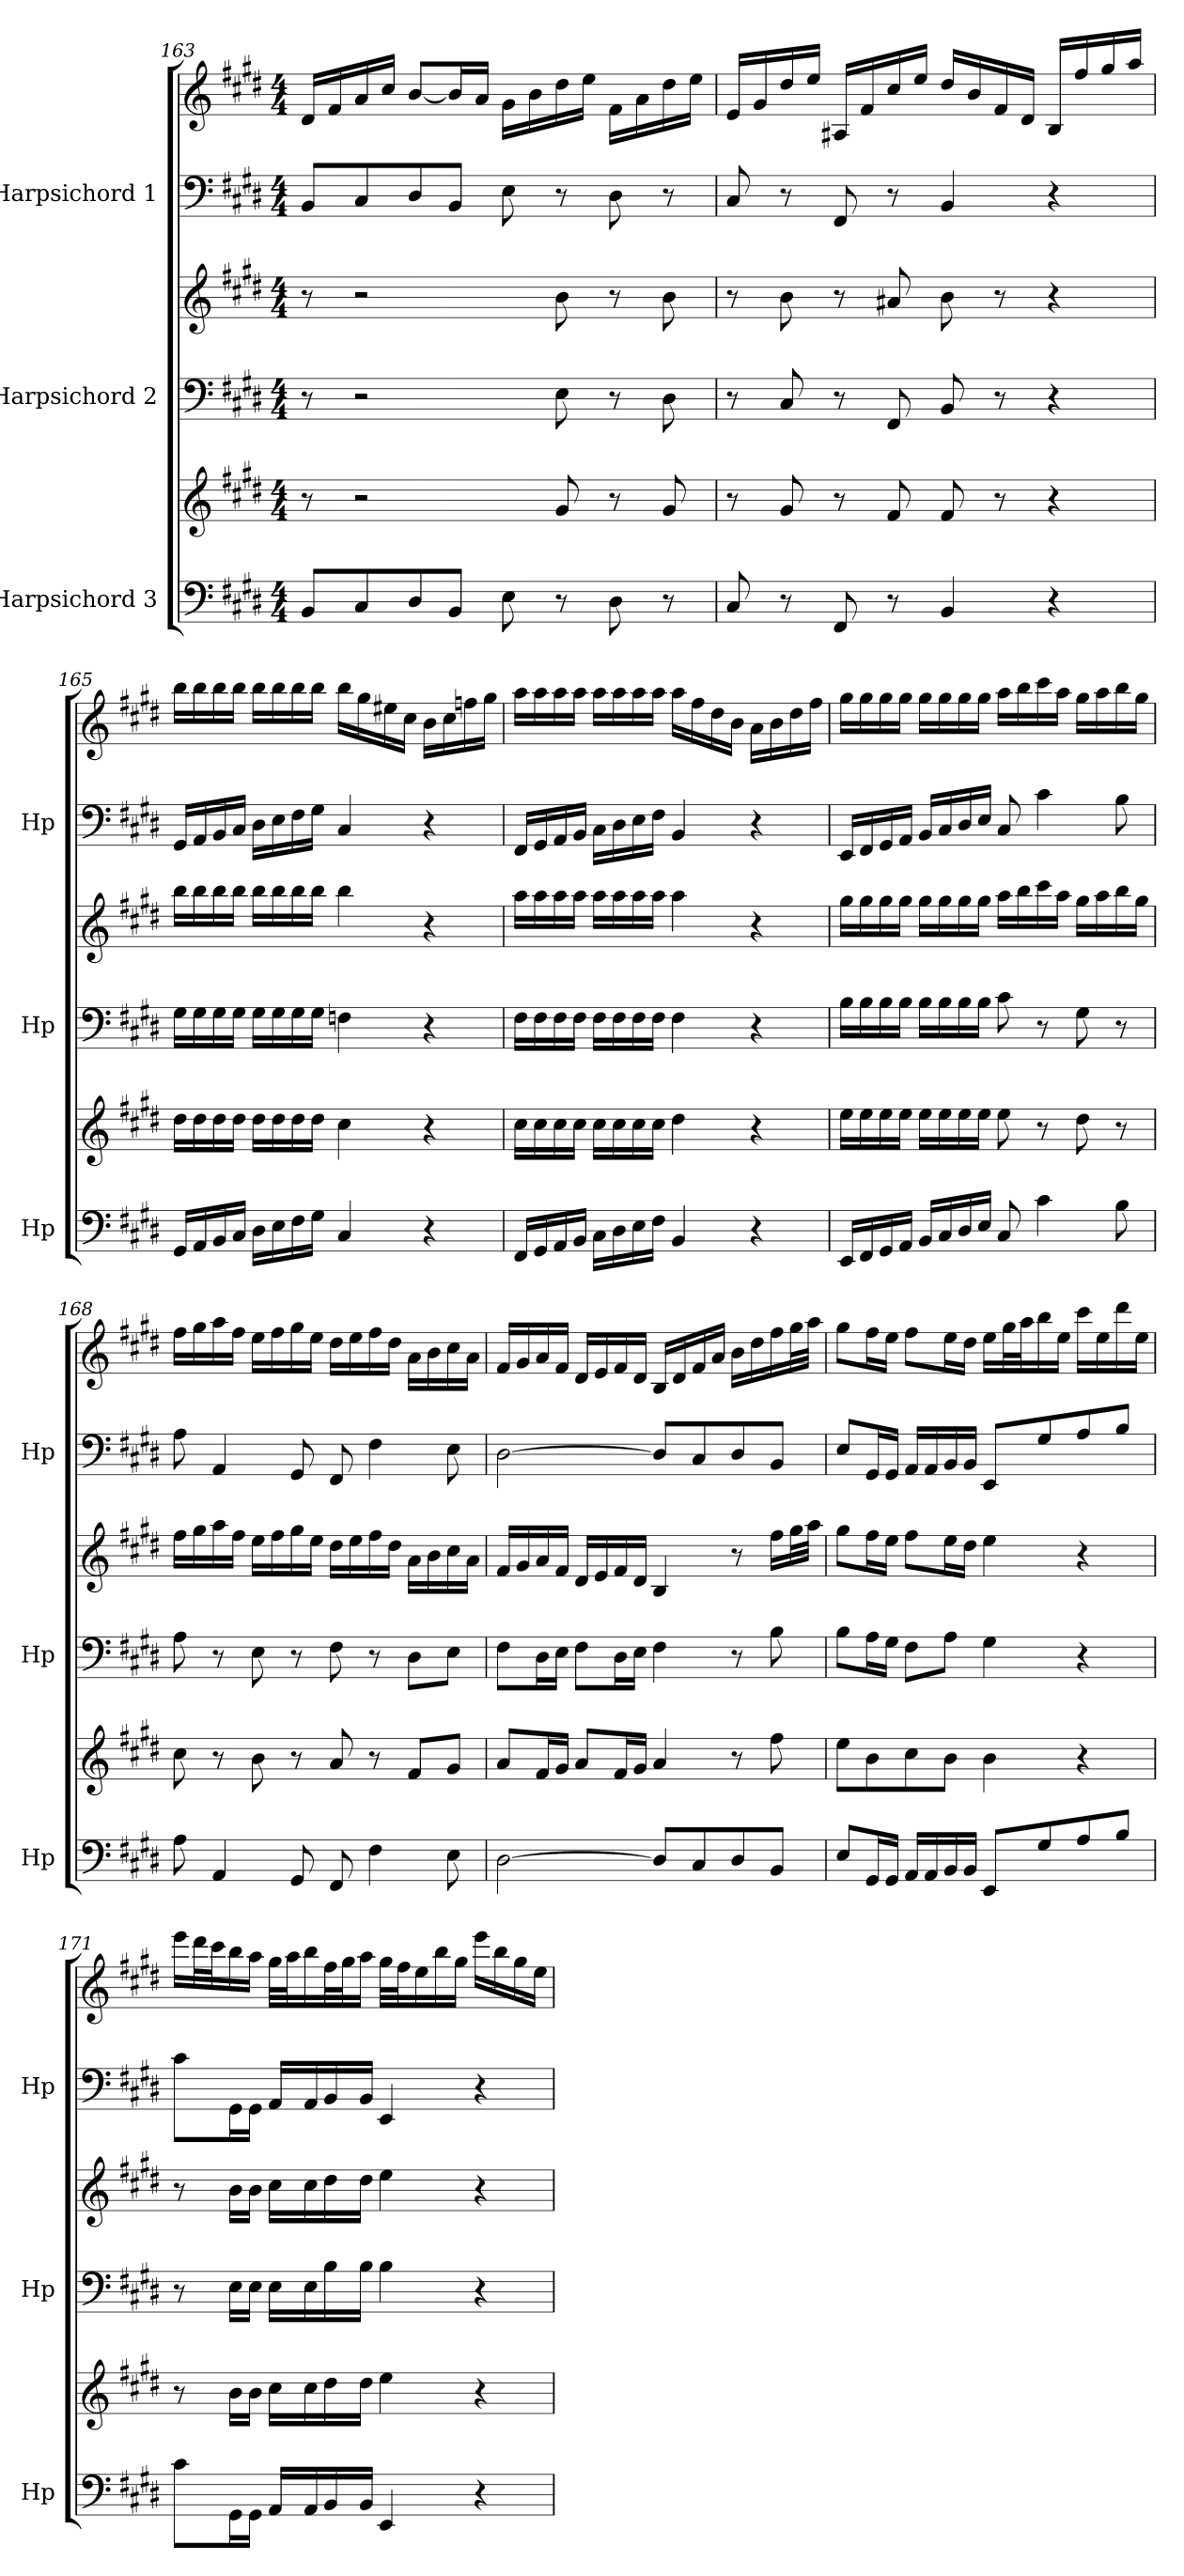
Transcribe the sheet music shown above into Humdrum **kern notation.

**kern	**kern	**kern	**kern	**kern	**kern
*part3	*part3	*part2	*part2	*part1	*part1
*staff6	*staff5	*staff4	*staff3	*staff2	*staff1
*I"Harpsichord 3	*	*I"Harpsichord 2	*	*I"Harpsichord 1	*
*I'Hp	*	*I'Hp	*	*I'Hp	*
!!LO:PB:g=z
*clefF4	*clefG2	*clefF4	*clefG2	*clefF4	*clefG2
*k[f#c#g#d#]	*k[f#c#g#d#]	*k[f#c#g#d#]	*k[f#c#g#d#]	*k[f#c#g#d#]	*k[f#c#g#d#]
*M4/4	*M4/4	*M4/4	*M4/4	*M4/4	*M4/4
=163	=163	=163	=163	=163	=163
8BB/L	8r	8r	8r	8BB/L	16d#/LL
.	.	.	.	.	16f#/
8C#/	2r	2r	2r	8C#/	16a/
.	.	.	.	.	16cc#/JJ
8D#/	.	.	.	8D#/	[8b/L
8BB/J	.	.	.	8BB/J	16b/L]
.	.	.	.	.	16a/JJ
8E\	.	.	.	8E\	16g#\LL
.	.	.	.	.	16b\
8r	8g#/	8E\	8b\	8r	16dd#\
.	.	.	.	.	16ee\JJ
8D#\	8r	8r	8r	8D#\	16f#\LL
.	.	.	.	.	16a\
8r	8g#/	8D#\	8b\	8r	16dd#\
.	.	.	.	.	16ee\JJ
=164	=164	=164	=164	=164	=164
8C#/	8r	8r	8r	8C#/	16e/LL
.	.	.	.	.	16g#/
8r	8g#/	8C#/	8b\	8r	16dd#/
.	.	.	.	.	16ee/JJ
8FF#/	8r	8r	8r	8FF#/	16A#X/LL
.	.	.	.	.	16f#/
8r	8f#/	8FF#/	8a#X/	8r	16cc#/
.	.	.	.	.	16ee/JJ
4BB/	8f#/	8BB/	8b\	4BB/	16dd#/LL
.	.	.	.	.	16b/
.	8r	8r	8r	.	16f#/
.	.	.	.	.	16d#/JJ
4r	4r	4r	4r	4r	16B/LL
.	.	.	.	.	16ff#/
.	.	.	.	.	16gg#/
.	.	.	.	.	16aa/JJ
!!LO:LB:g=z
=165	=165	=165	=165	=165	=165
16GG#/LL	16dd#\LL	16G#\LL	16bb\LL	16GG#/LL	16bb\LL
16AA/	16dd#\	16G#\	16bb\	16AA/	16bb\
16BB/	16dd#\	16G#\	16bb\	16BB/	16bb\
16C#/JJ	16dd#\JJ	16G#\JJ	16bb\JJ	16C#/JJ	16bb\JJ
16D#\LL	16dd#\LL	16G#\LL	16bb\LL	16D#\LL	16bb\LL
16E\	16dd#\	16G#\	16bb\	16E\	16bb\
16F#\	16dd#\	16G#\	16bb\	16F#\	16bb\
16G#\JJ	16dd#\JJ	16G#\JJ	16bb\JJ	16G#\JJ	16bb\JJ
4C#/	4cc#\	4Fn\	4bb\	4C#/	16bb\LL
.	.	.	.	.	16gg#\
.	.	.	.	.	16ee#X\
.	.	.	.	.	16cc#\JJ
4r	4r	4r	4r	4r	16b\LL
.	.	.	.	.	16cc#\
.	.	.	.	.	16ffn\
.	.	.	.	.	16gg#\JJ
=166	=166	=166	=166	=166	=166
16FF#/LL	16cc#\LL	16F#\LL	16aa\LL	16FF#/LL	16aa\LL
16GG#/	16cc#\	16F#\	16aa\	16GG#/	16aa\
16AA/	16cc#\	16F#\	16aa\	16AA/	16aa\
16BB/JJ	16cc#\JJ	16F#\JJ	16aa\JJ	16BB/JJ	16aa\JJ
16C#\LL	16cc#\LL	16F#\LL	16aa\LL	16C#\LL	16aa\LL
16D#\	16cc#\	16F#\	16aa\	16D#\	16aa\
16E\	16cc#\	16F#\	16aa\	16E\	16aa\
16F#\JJ	16cc#\JJ	16F#\JJ	16aa\JJ	16F#\JJ	16aa\JJ
4BB/	4dd#\	4F#\	4aa\	4BB/	16aa\LL
.	.	.	.	.	16ff#\
.	.	.	.	.	16dd#\
.	.	.	.	.	16b\JJ
4r	4r	4r	4r	4r	16a\LL
.	.	.	.	.	16b\
.	.	.	.	.	16dd#\
.	.	.	.	.	16ff#\JJ
!!LO:PB:g=z
=167	=167	=167	=167	=167	=167
16EE/LL	16ee\LL	16B\LL	16gg#\LL	16EE/LL	16gg#\LL
16FF#/	16ee\	16B\	16gg#\	16FF#/	16gg#\
16GG#/	16ee\	16B\	16gg#\	16GG#/	16gg#\
16AA/JJ	16ee\JJ	16B\JJ	16gg#\JJ	16AA/JJ	16gg#\JJ
16BB/LL	16ee\LL	16B\LL	16gg#\LL	16BB/LL	16gg#\LL
16C#/	16ee\	16B\	16gg#\	16C#/	16gg#\
16D#/	16ee\	16B\	16gg#\	16D#/	16gg#\
16E/JJ	16ee\JJ	16B\JJ	16gg#\JJ	16E/JJ	16gg#\JJ
8C#/	8ee\	8c#\	16aa\LL	8C#/	16aa\LL
.	.	.	16bb\	.	16bb\
4c#\	8r	8r	16ccc#\	4c#\	16ccc#\
.	.	.	16aa\JJ	.	16aa\JJ
.	8dd#\	8G#\	16gg#\LL	.	16gg#\LL
.	.	.	16aa\	.	16aa\
8B\	8r	8r	16bb\	8B\	16bb\
.	.	.	16gg#\JJ	.	16gg#\JJ
=168	=168	=168	=168	=168	=168
8A\	8cc#\	8A\	16ff#\LL	8A\	16ff#\LL
.	.	.	16gg#\	.	16gg#\
4AA/	8r	8r	16aa\	4AA/	16aa\
.	.	.	16ff#\JJ	.	16ff#\JJ
.	8b\	8E\	16ee\LL	.	16ee\LL
.	.	.	16ff#\	.	16ff#\
8GG#/	8r	8r	16gg#\	8GG#/	16gg#\
.	.	.	16ee\JJ	.	16ee\JJ
8FF#/	8a/	8F#\	16dd#\LL	8FF#/	16dd#\LL
.	.	.	16ee\	.	16ee\
4F#\	8r	8r	16ff#\	4F#\	16ff#\
.	.	.	16dd#\JJ	.	16dd#\JJ
.	8f#/L	8D#\L	16a\LL	.	16a\LL
.	.	.	16b\	.	16b\
8E\	8g#/J	8E\J	16cc#\	8E\	16cc#\
.	.	.	16a\JJ	.	16a\JJ
!!LO:LB:g=z
=169	=169	=169	=169	=169	=169
[2D#\	8a/L	8F#\L	16f#/LL	[2D#\	16f#/LL
.	.	.	16g#/	.	16g#/
.	16f#/L	16D#\L	16a/	.	16a/
.	16g#/JJ	16E\JJ	16f#/JJ	.	16f#/JJ
.	8a/L	8F#\L	16d#/LL	.	16d#/LL
.	.	.	16e/	.	16e/
.	16f#/L	16D#\L	16f#/	.	16f#/
.	16g#/JJ	16E\JJ	16d#/JJ	.	16d#/JJ
8D#/L]	4a/	4F#\	4B/	8D#/L]	16B/LL
.	.	.	.	.	16d#/
8C#/	.	.	.	8C#/	16f#/
.	.	.	.	.	16a/JJ
8D#/	8r	8r	8r	8D#/	16b\LL
.	.	.	.	.	16dd#\
8BB/J	8ff#\	8B\	16ff#\LL	8BB/J	16ff#\
.	.	.	32gg#\L	.	32gg#\L
.	.	.	32aa\JJJ	.	32aa\JJJ
=170	=170	=170	=170	=170	=170
8E/L	8ee\L	8B\L	8gg#\L	8E/L	8gg#\L
16GG#/L	8b\	16A\L	16ff#\L	16GG#/L	16ff#\L
16GG#/JJ	.	16G#\JJ	16ee\JJ	16GG#/JJ	16ee\JJ
16AA/LL	8cc#\	8F#\L	8ff#\L	16AA/LL	8ff#\L
16AA/	.	.	.	16AA/	.
16BB/	8b\J	8A\J	16ee\L	16BB/	16ee\L
16BB/JJ	.	.	16dd#\JJ	16BB/JJ	16dd#\JJ
8EE/L	4b\	4G#\	4ee\	8EE/L	16ee\LL
.	.	.	.	.	32gg#\L
.	.	.	.	.	32aa\J
8G#/	.	.	.	8G#/	16bb\
.	.	.	.	.	16ee\JJ
8A/	4r	4r	4r	8A/	16ccc#\LL
.	.	.	.	.	16ee\
8B/J	.	.	.	8B/J	16ddd#\
.	.	.	.	.	16ee\JJ
!!LO:PB:g=z
=171	=171	=171	=171	=171	=171
8c#\L	8r	8r	8r	8c#\L	16eee\LL
.	.	.	.	.	32ddd#\L
.	.	.	.	.	32ccc#\J
16GG#\L	16b\LL	16E\LL	16b\LL	16GG#\L	16bb\
16GG#\JJ	16b\JJ	16E\JJ	16b\JJ	16GG#\JJ	16aa\JJ
16AA/LL	16cc#\LL	16E\LL	16cc#\LL	16AA/LL	32gg#\LLL
.	.	.	.	.	32aa\J
16AA/	16cc#\	16E\	16cc#\	16AA/	16bb\
16BB/	16dd#\	16B\	16dd#\	16BB/	32ff#\L
.	.	.	.	.	32gg#\J
16BB/JJ	16dd#\JJ	16B\JJ	16dd#\JJ	16BB/JJ	16aa\JJ
4EE/	4ee\	4B\	4ee\	4EE/	32gg#\LLL
.	.	.	.	.	32ff#\J
.	.	.	.	.	16ee\
.	.	.	.	.	16bb\
.	.	.	.	.	16gg#\JJ
4r	4r	4r	4r	4r	16eee\LL
.	.	.	.	.	16bb\
.	.	.	.	.	16gg#\
.	.	.	.	.	16ee\JJ
=	=	=	=	=	=
*-	*-	*-	*-	*-	*-
